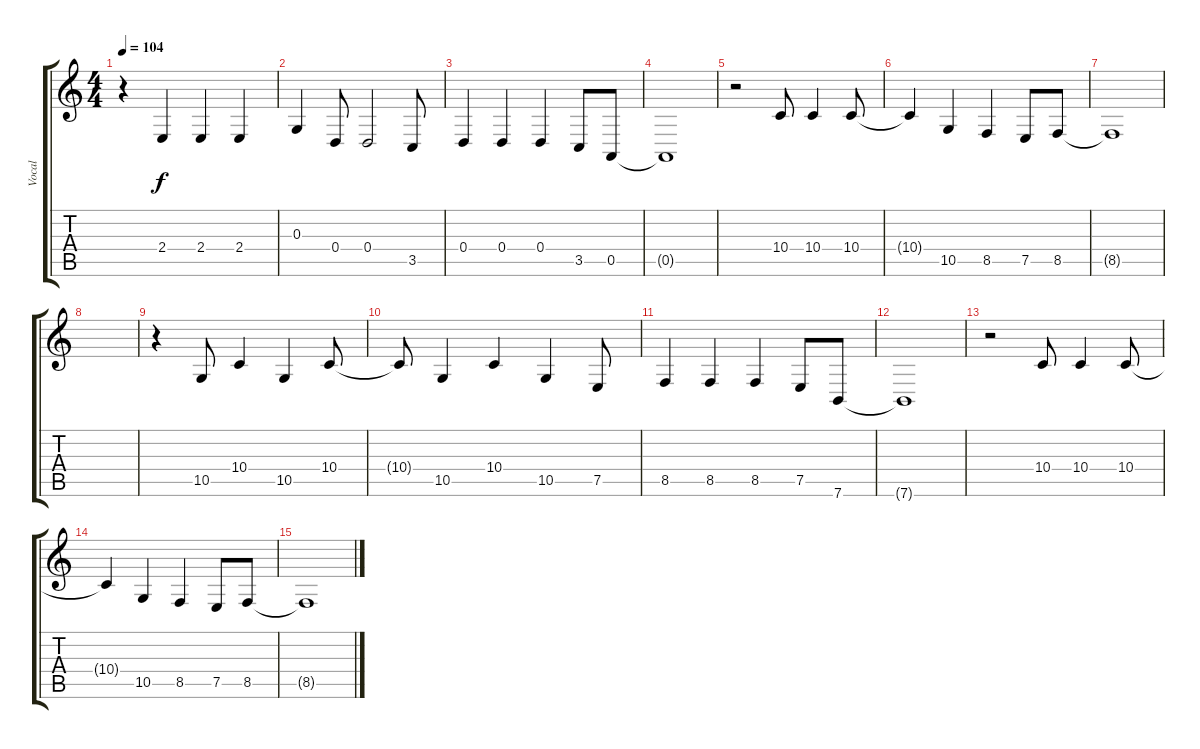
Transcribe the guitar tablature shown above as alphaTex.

\track ("Vocal" "Vocal") {instrument accordion}
\staff {score tabs}
\tuning (E4 B3 G3 D3 A2 E2) {hide}
\ts (4 4)
\tempo 104
\clef g2
\ks c
r.4{dy f} 2.4.4 2.4.4 2.4.4 |
0.3.4 0.4.8 0.4.2 3.5.8 |
0.4.4 0.4.4 0.4.4 3.5.8 0.5.8 |
0.5{t}.1 |
r.2 10.4.8 10.4.4 10.4.8 |
10.4{t}.4 10.5.4 8.5.4 7.5.8 8.5.8 |
8.5{t}.1 |
|
r.4 10.5.8 10.4.4 10.5.4 10.4.8 |
10.4{t}.8 10.5.4 10.4.4 10.5.4 7.5.8 |
8.5.4 8.5.4 8.5.4 7.5.8 7.6.8 |
7.6{t}.1 |
r.2 10.4.8 10.4.4 10.4.8 |
10.4{t}.4 10.5.4 8.5.4 7.5.8 8.5.8 |
8.5{t}.1
